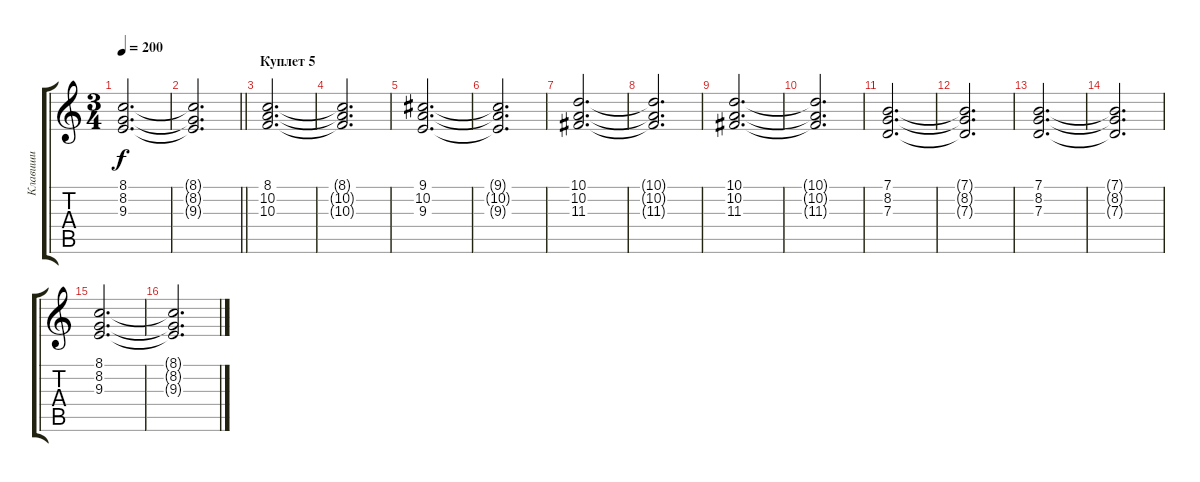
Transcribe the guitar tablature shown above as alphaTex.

\track ("Клавиши" "Клавиши") {instrument drawbarorgan}
\staff {score tabs}
\tuning (E4 B3 G3 D3 A2 E2) {hide}
\ts (3 4)
\tempo 200
\clef g2
\ks c
(8.1 8.2 9.3).2{d dy f} |
\barLineRight lightlight
(8.1{t} 8.2{t} 9.3{t}).2{d} |
\section ("" "Куплет 5")
(8.1 10.2 10.3).2{d} |
(8.1{t} 10.2{t} 10.3{t}).2{d} |
(9.1 10.2 9.3).2{d} |
(9.1{t} 10.2{t} 9.3{t}).2{d} |
(10.1 10.2 11.3).2{d} |
(10.1{t} 10.2{t} 11.3{t}).2{d} |
(10.1 10.2 11.3).2{d} |
(10.1{t} 10.2{t} 11.3{t}).2{d} |
(7.1 8.2 7.3).2{d} |
(7.1{t} 8.2{t} 7.3{t}).2{d} |
(7.1 8.2 7.3).2{d} |
(7.1{t} 8.2{t} 7.3{t}).2{d} |
(8.1 8.2 9.3).2{d} |
(8.1{t} 8.2{t} 9.3{t}).2{d}
